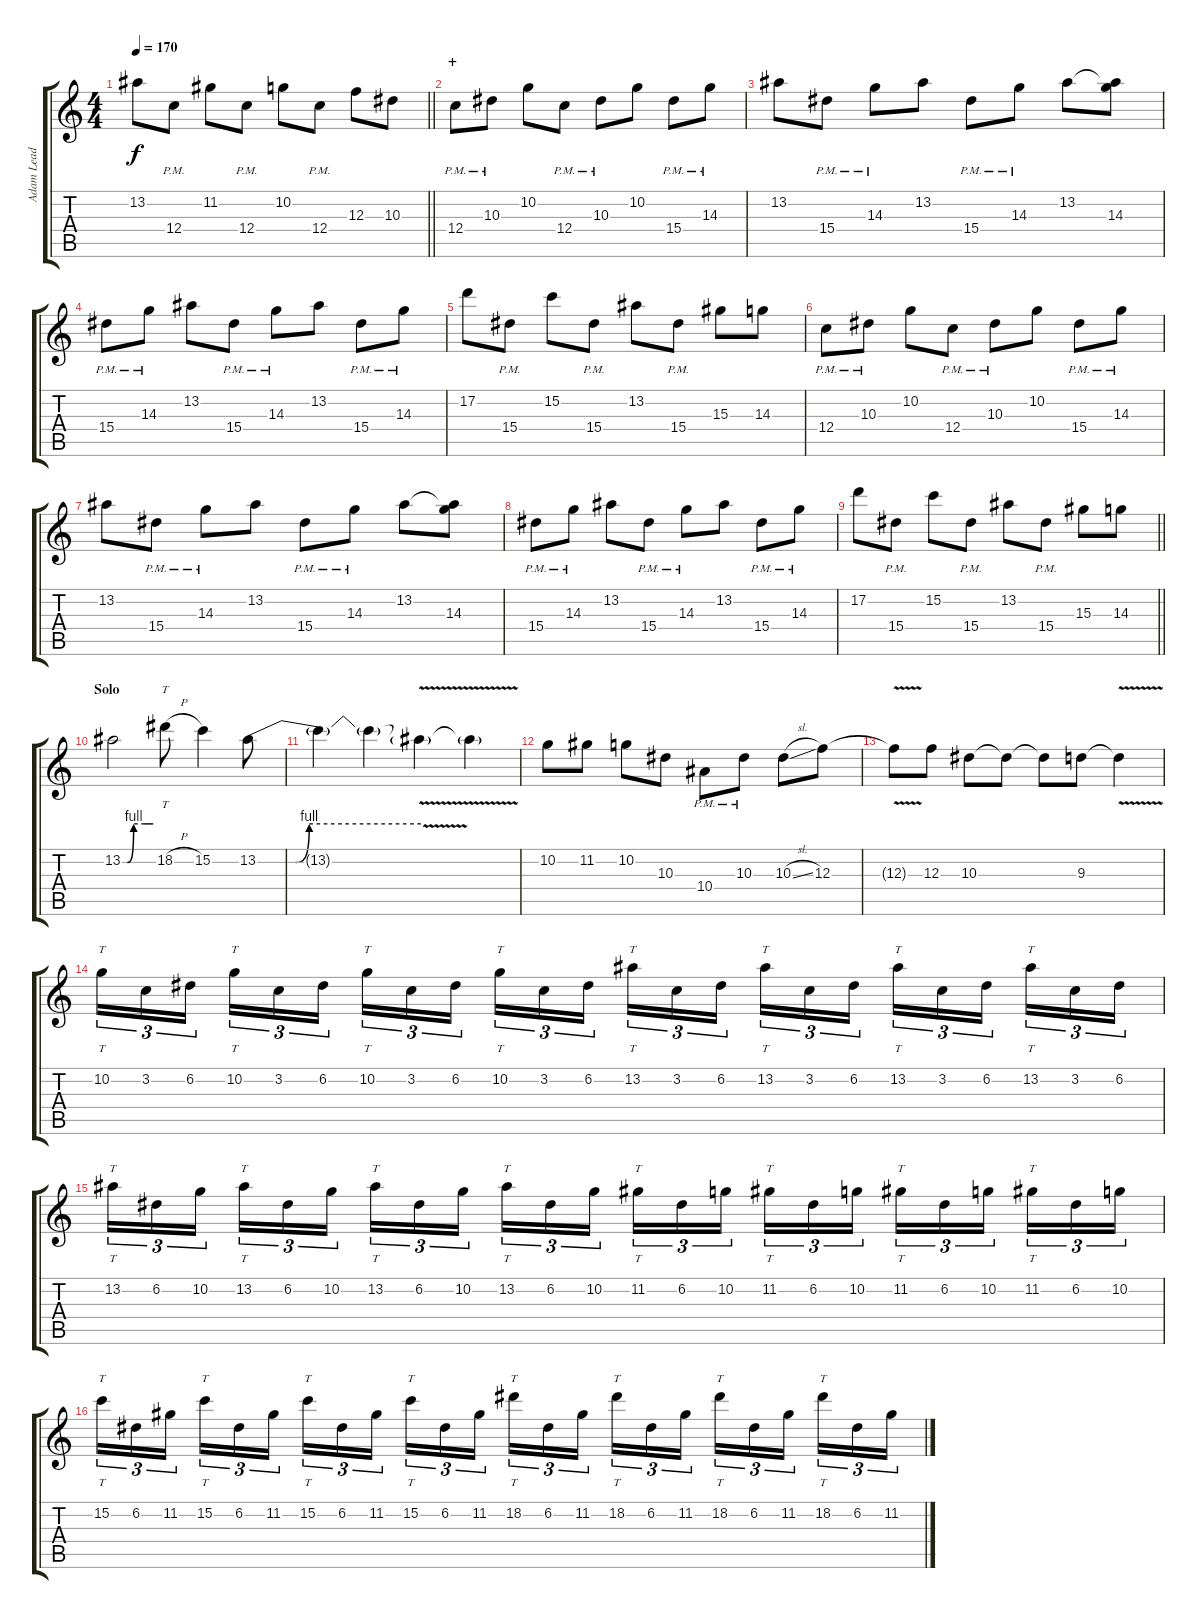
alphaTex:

\track ("Adam Lead" "Adam Lead") {instrument distortionguitar}
\staff {score tabs}
\tuning (D4 A3 F3 C3 G2 C2) {hide}
\ts (4 4)
\tempo 170
\clef g2
\barLineRight lightlight
\ks c
13.2.8{dy f} 12.4{pm}.8 11.2.8 12.4{pm}.8 10.2.8 12.4{pm}.8 12.3.8 10.3.8 |
\section ("" "+")
12.4{pm}.8 10.3{pm}.8 10.2.8 12.4{pm}.8 10.3{pm}.8 10.2.8 15.4{pm}.8 14.3{pm}.8 |
13.2.8 15.4{pm}.8 14.3{pm}.8 13.2.8 15.4{pm}.8 14.3{pm}.8 13.2.8 (13.2{t} 14.3).8 |
15.4{pm}.8 14.3{pm}.8 13.2.8 15.4{pm}.8 14.3{pm}.8 13.2.8 15.4{pm}.8 14.3{pm}.8 |
17.2.8 15.4{pm}.8 15.2.8 15.4{pm}.8 13.2.8 15.4{pm}.8 15.3.8 14.3.8 |
12.4{pm}.8 10.3{pm}.8 10.2.8 12.4{pm}.8 10.3{pm}.8 10.2.8 15.4{pm}.8 14.3{pm}.8 |
13.2.8 15.4{pm}.8 14.3{pm}.8 13.2.8 15.4{pm}.8 14.3{pm}.8 13.2.8 (13.2{t} 14.3).8 |
15.4{pm}.8 14.3{pm}.8 13.2.8 15.4{pm}.8 14.3{pm}.8 13.2.8 15.4{pm}.8 14.3{pm}.8 |
\barLineRight lightlight
17.2.8 15.4{pm}.8 15.2.8 15.4{pm}.8 13.2.8 15.4{pm}.8 15.3.8 14.3.8 |
\section ("" "Solo")
13.2{be (custom 0 0 10 0 22 4 44 4 50 4 60 4)}.2 18.2{h}.8{tt} 15.2{be (hold 0 0 60 0)}.4 13.2{be (custom 0 0 5 0 9 0 14 0 19 4 60 4)}.8 |
13.2{t}.4 13.2{t}.4 13.2{v t}.4 13.2{t}.4 |
10.2.8 11.2.8 10.2.8 10.3.8 10.4{pm}.8 10.3{pm}.8 10.3{sl}.8 12.3.8 |
12.3{v t}.8 12.3.8 10.3.8 10.3{t}.8 10.3{t}.8 9.3.8 9.3{v t}.4 |
10.2.16{tt tu (3 2)} 3.2.16{tu (3 2)} 6.2.16{tu (3 2) beam splitsecondary} 10.2.16{tt tu (3 2)} 3.2.16{tu (3 2)} 6.2.16{tu (3 2)} 10.2.16{tt tu (3 2)} 3.2.16{tu (3 2)} 6.2.16{tu (3 2) beam splitsecondary} 10.2.16{tt tu (3 2)} 3.2.16{tu (3 2)} 6.2.16{tu (3 2)} 13.2.16{tt tu (3 2)} 3.2.16{tu (3 2)} 6.2.16{tu (3 2) beam splitsecondary} 13.2.16{tt tu (3 2)} 3.2.16{tu (3 2)} 6.2.16{tu (3 2)} 13.2.16{tt tu (3 2)} 3.2.16{tu (3 2)} 6.2.16{tu (3 2) beam splitsecondary} 13.2.16{tt tu (3 2)} 3.2.16{tu (3 2)} 6.2.16{tu (3 2)} |
13.2.16{tt tu (3 2)} 6.2.16{tu (3 2)} 10.2.16{tu (3 2) beam splitsecondary} 13.2.16{tt tu (3 2)} 6.2.16{tu (3 2)} 10.2.16{tu (3 2)} 13.2.16{tt tu (3 2)} 6.2.16{tu (3 2)} 10.2.16{tu (3 2) beam splitsecondary} 13.2.16{tt tu (3 2)} 6.2.16{tu (3 2)} 10.2.16{tu (3 2)} 11.2.16{tt tu (3 2)} 6.2.16{tu (3 2)} 10.2.16{tu (3 2) beam splitsecondary} 11.2.16{tt tu (3 2)} 6.2.16{tu (3 2)} 10.2.16{tu (3 2)} 11.2.16{tt tu (3 2)} 6.2.16{tu (3 2)} 10.2.16{tu (3 2) beam splitsecondary} 11.2.16{tt tu (3 2)} 6.2.16{tu (3 2)} 10.2.16{tu (3 2)} |
15.2.16{tt tu (3 2)} 6.2.16{tu (3 2)} 11.2.16{tu (3 2) beam splitsecondary} 15.2.16{tt tu (3 2)} 6.2.16{tu (3 2)} 11.2.16{tu (3 2)} 15.2.16{tt tu (3 2)} 6.2.16{tu (3 2)} 11.2.16{tu (3 2) beam splitsecondary} 15.2.16{tt tu (3 2)} 6.2.16{tu (3 2)} 11.2.16{tu (3 2)} 18.2.16{tt tu (3 2)} 6.2.16{tu (3 2)} 11.2.16{tu (3 2) beam splitsecondary} 18.2.16{tt tu (3 2)} 6.2.16{tu (3 2)} 11.2.16{tu (3 2)} 18.2.16{tt tu (3 2)} 6.2.16{tu (3 2)} 11.2.16{tu (3 2) beam splitsecondary} 18.2.16{tt tu (3 2)} 6.2.16{tu (3 2)} 11.2.16{tu (3 2)}
